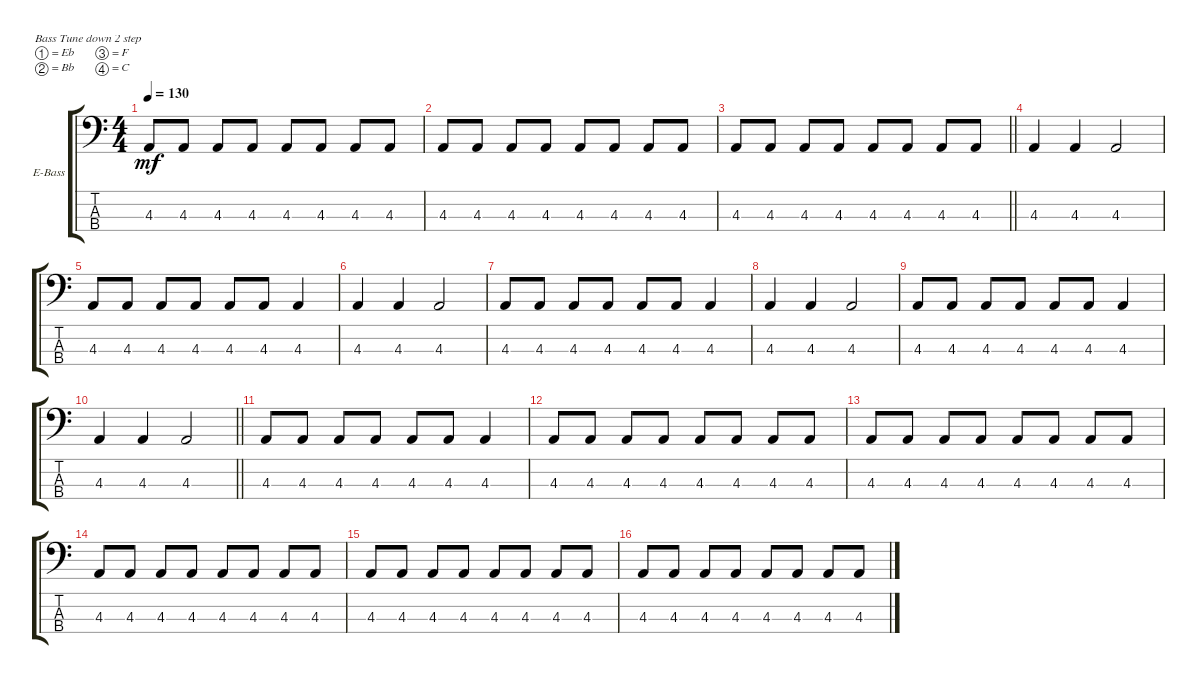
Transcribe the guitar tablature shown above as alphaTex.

\defaultSystemsLayout 4
\bracketExtendMode groupsimilarinstruments
\firstSystemTrackNameOrientation horizontal
\otherSystemsTrackNameOrientation horizontal
\track ("Electric Bass" "E-Bass") {instrument electricbassfinger}
\staff {score tabs}
\tuning (Eb2 Bb1 F1 C1)
\ts (4 4)
\tempo 130
\clef f4
\ks aminor
4.3.8{dy mf} 4.3.8 4.3.8 4.3.8 4.3.8 4.3.8 4.3.8 4.3.8 |
4.3.8 4.3.8 4.3.8 4.3.8 4.3.8 4.3.8 4.3.8 4.3.8 |
\barLineRight lightlight
4.3.8 4.3.8 4.3.8 4.3.8 4.3.8 4.3.8 4.3.8 4.3.8 |
4.3.4 4.3.4 4.3.2 |
4.3.8 4.3.8 4.3.8 4.3.8 4.3.8 4.3.8 4.3.4 |
4.3.4 4.3.4 4.3.2 |
4.3.8 4.3.8 4.3.8 4.3.8 4.3.8 4.3.8 4.3.4 |
4.3.4 4.3.4 4.3.2 |
4.3.8 4.3.8 4.3.8 4.3.8 4.3.8 4.3.8 4.3.4 |
\barLineRight lightlight
4.3.4 4.3.4 4.3.2 |
4.3.8 4.3.8 4.3.8 4.3.8 4.3.8 4.3.8 4.3.4 |
4.3.8 4.3.8 4.3.8 4.3.8 4.3.8 4.3.8 4.3.8 4.3.8 |
4.3.8 4.3.8 4.3.8 4.3.8 4.3.8 4.3.8 4.3.8 4.3.8 |
4.3.8 4.3.8 4.3.8 4.3.8 4.3.8 4.3.8 4.3.8 4.3.8 |
4.3.8 4.3.8 4.3.8 4.3.8 4.3.8 4.3.8 4.3.8 4.3.8 |
4.3.8 4.3.8 4.3.8 4.3.8 4.3.8 4.3.8 4.3.8 4.3.8
